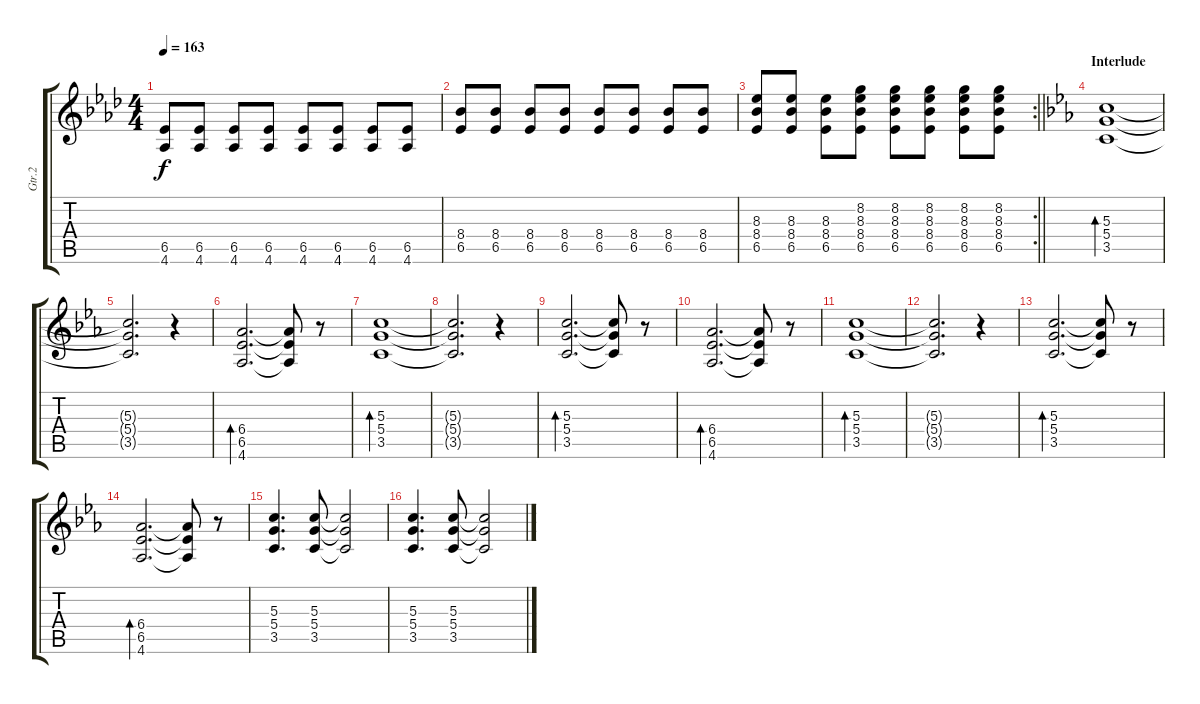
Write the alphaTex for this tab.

\track ("Gtr.2" "Gtr.2") {instrument overdrivenguitar}
\staff {score tabs}
\tuning (E4 B3 G3 D3 A2 E2) {hide}
\ts (4 4)
\tempo 163
\clef g2
\ks fminor
(6.5 4.6).8{dy f} (6.5 4.6).8 (6.5 4.6).8 (6.5 4.6).8 (6.5 4.6).8 (6.5 4.6).8 (6.5 4.6).8 (6.5 4.6).8 |
(8.4 6.5).8 (8.4 6.5).8 (8.4 6.5).8 (8.4 6.5).8 (8.4 6.5).8 (8.4 6.5).8 (8.4 6.5).8 (8.4 6.5).8 |
\rc 2
\barLineRight lightlight
(8.3 8.4 6.5).8 (8.3 8.4 6.5).8 (8.3 8.4 6.5).8 (8.2 8.3 8.4 6.5).8 (8.2 8.3 8.4 6.5).8 (8.2 8.3 8.4 6.5).8 (8.2 8.3 8.4 6.5).8 (8.2 8.3 8.4 6.5).8 |
\section ("" "Interlude")
\ks cminor
(5.3 5.4 3.5).1{bd 240 volume 4} |
(5.3{t} 5.4{t} 3.5{t}).2{d} r.4{volume 13} |
(6.4 6.5 4.6).2{d bd 240 volume 10} (6.4{t} 6.5{t} 4.6{t}).8 r.8{volume 13} |
(5.3 5.4 3.5).1{bd 240 volume 4} |
(5.3{t} 5.4{t} 3.5{t}).2{d} r.4{volume 13} |
(5.3 5.4 3.5).2{d bd 240 volume 10} (5.3{t} 5.4{t} 3.5{t}).8 r.8{volume 13} |
(6.4 6.5 4.6).2{d bd 240 volume 10} (6.4{t} 6.5{t} 4.6{t}).8 r.8{volume 13} |
(5.3 5.4 3.5).1{bd 240 volume 4} |
(5.3{t} 5.4{t} 3.5{t}).2{d} r.4{volume 13} |
(5.3 5.4 3.5).2{d bd 240 volume 10} (5.3{t} 5.4{t} 3.5{t}).8 r.8{volume 13} |
(6.4 6.5 4.6).2{d bd 240 volume 10} (6.4{t} 6.5{t} 4.6{t}).8 r.8{volume 13} |
(5.3 5.4 3.5).4{d volume 12} (5.3 5.4 3.5).8 (5.3{t} 5.4{t} 3.5{t}).2{volume 9} |
(5.3 5.4 3.5).4{d volume 12} (5.3 5.4 3.5).8 (5.3{t} 5.4{t} 3.5{t}).2{volume 9}
